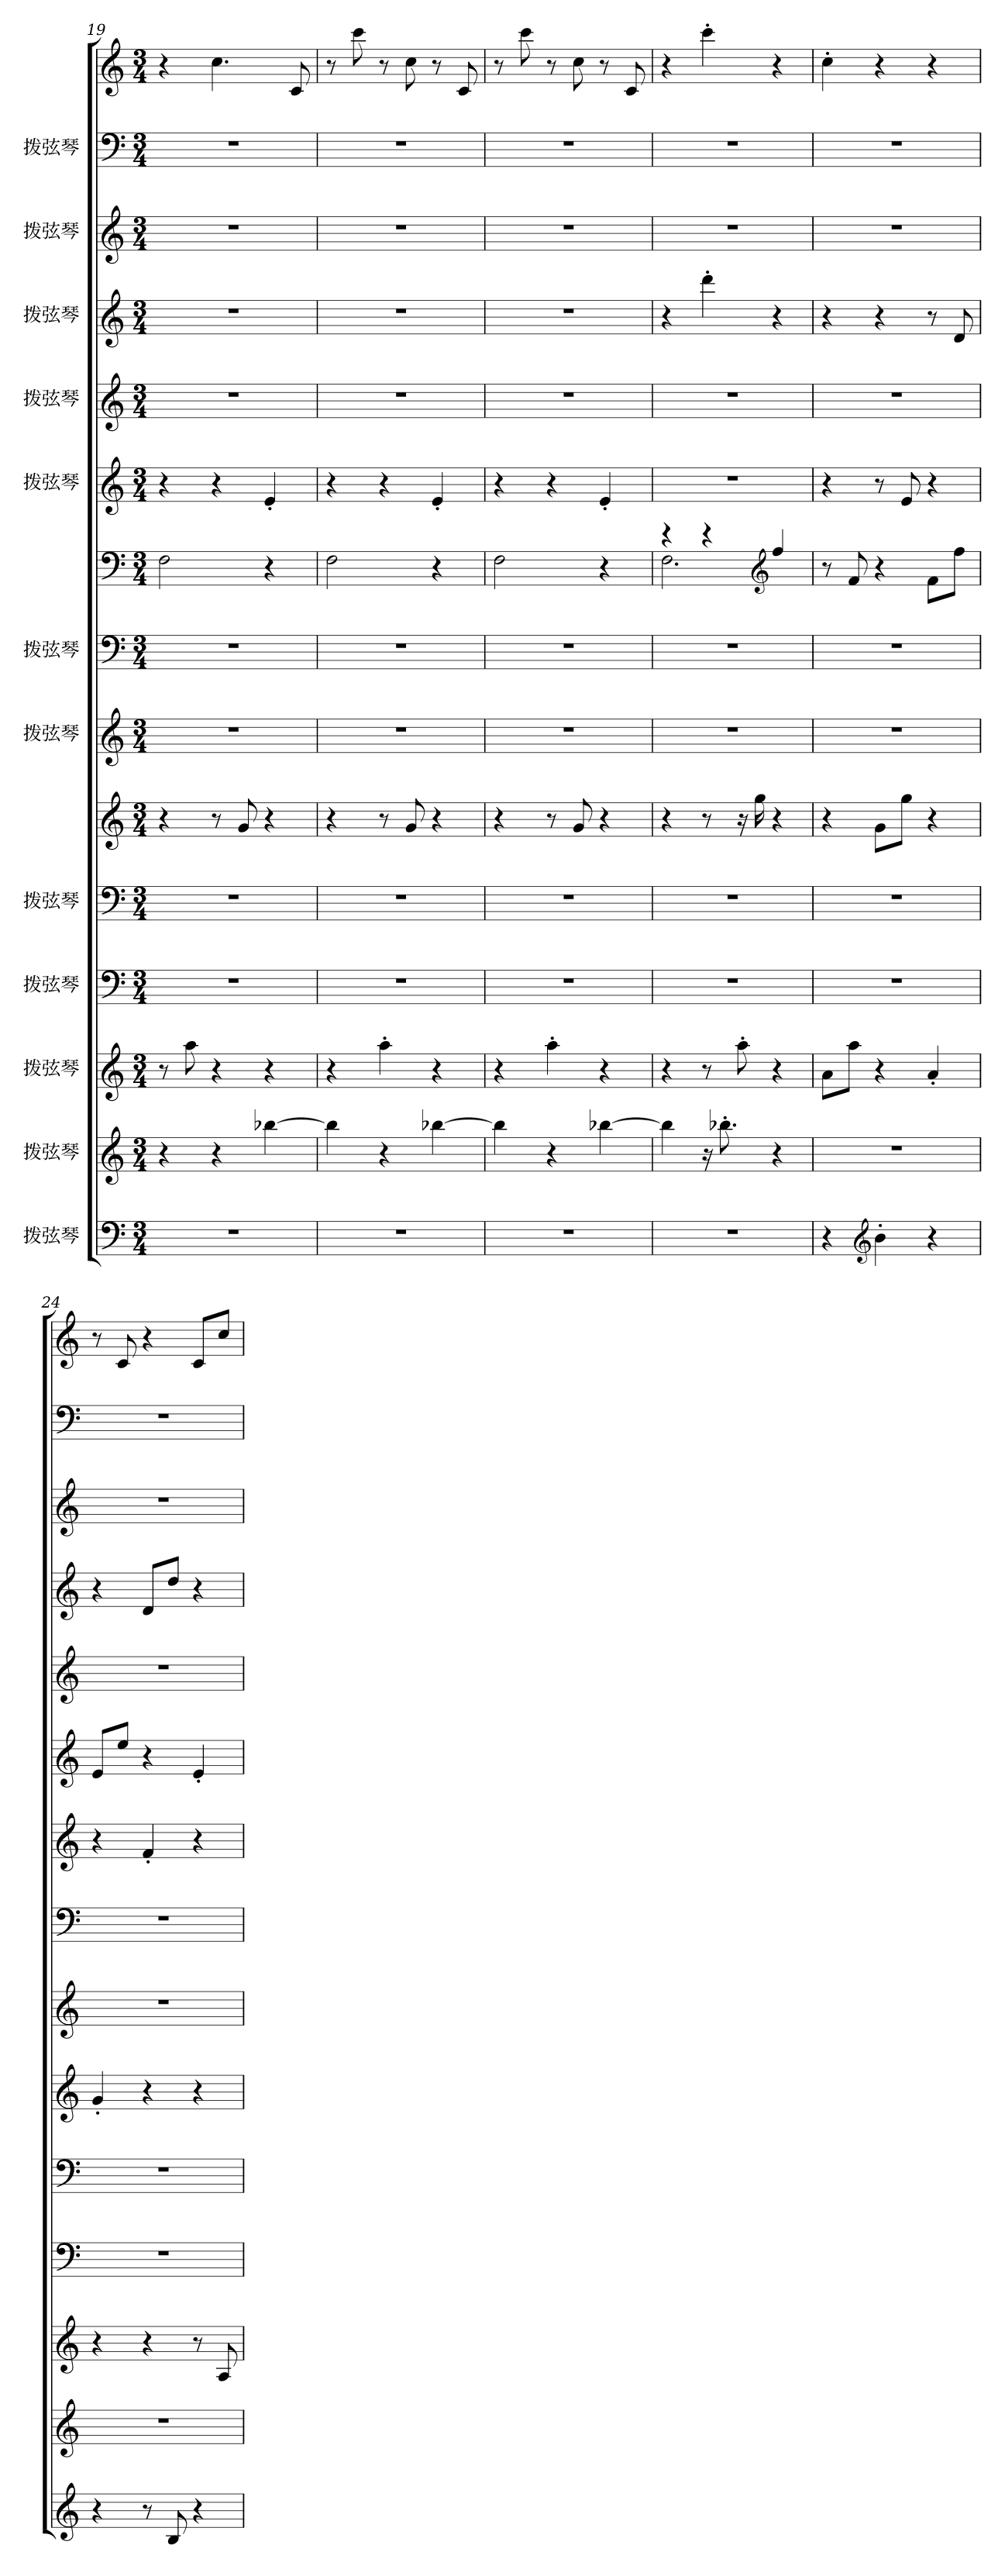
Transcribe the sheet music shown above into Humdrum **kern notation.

**kern	**kern	**kern	**kern	**kern	**kern	**kern	**kern	**kern	**kern	**kern	**kern	**kern	**kern	**kern
*part12	*part11	*part10	*part9	*part8	*part8	*part7	*part6	*part6	*part5	*part4	*part3	*part2	*part1	*part1
*staff15	*staff14	*staff13	*staff12	*staff11	*staff10	*staff9	*staff8	*staff7	*staff6	*staff5	*staff4	*staff3	*staff2	*staff1
*I"拨弦琴	*I"拨弦琴	*I"拨弦琴	*I"拨弦琴	*I"拨弦琴	*	*I"拨弦琴	*I"拨弦琴	*	*I"拨弦琴	*I"拨弦琴	*I"拨弦琴	*I"拨弦琴	*I"拨弦琴	*
!!LO:PB:g=z
*clefF4	*clefG2	*clefG2	*clefF4	*clefF4	*clefG2	*clefG2	*clefF4	*clefF4	*clefG2	*clefG2	*clefG2	*clefG2	*clefF4	*clefG2
*k[]	*k[]	*k[]	*k[]	*k[]	*k[]	*k[]	*k[]	*k[]	*k[]	*k[]	*k[]	*k[]	*k[]	*k[]
*M3/4	*M3/4	*M3/4	*M3/4	*M3/4	*M3/4	*M3/4	*M3/4	*M3/4	*M3/4	*M3/4	*M3/4	*M3/4	*M3/4	*M3/4
=19	=19	=19	=19	=19	=19	=19	=19	=19	=19	=19	=19	=19	=19	=19
2.r	4r	8r	2.r	2.r	4r	2.r	2.r	2F\	4r	2.r	2.r	2.r	2.r	4r
.	.	8aa\	.	.	.	.	.	.	.	.	.	.	.	.
.	4r	4r	.	.	8r	.	.	.	4r	.	.	.	.	4.cc\
.	.	.	.	.	8g/	.	.	.	.	.	.	.	.	.
.	[4bb-X\	4r	.	.	4r	.	.	4r	4e'/	.	.	.	.	.
.	.	.	.	.	.	.	.	.	.	.	.	.	.	8c/
=20	=20	=20	=20	=20	=20	=20	=20	=20	=20	=20	=20	=20	=20	=20
2.r	4bb-\]	4r	2.r	2.r	4r	2.r	2.r	2F\	4r	2.r	2.r	2.r	2.r	8r
.	.	.	.	.	.	.	.	.	.	.	.	.	.	8ccc\
.	4r	4aa'\	.	.	8r	.	.	.	4r	.	.	.	.	8r
.	.	.	.	.	8g/	.	.	.	.	.	.	.	.	8cc\
.	[4bb-X\	4r	.	.	4r	.	.	4r	4e'/	.	.	.	.	8r
.	.	.	.	.	.	.	.	.	.	.	.	.	.	8c/
=21	=21	=21	=21	=21	=21	=21	=21	=21	=21	=21	=21	=21	=21	=21
2.r	4bb-\]	4r	2.r	2.r	4r	2.r	2.r	2F\	4r	2.r	2.r	2.r	2.r	8r
.	.	.	.	.	.	.	.	.	.	.	.	.	.	8ccc\
.	4r	4aa'\	.	.	8r	.	.	.	4r	.	.	.	.	8r
.	.	.	.	.	8g/	.	.	.	.	.	.	.	.	8cc\
.	[4bb-X\	4r	.	.	4r	.	.	4r	4e'/	.	.	.	.	8r
.	.	.	.	.	.	.	.	.	.	.	.	.	.	8c/
=22	=22	=22	=22	=22	=22	=22	=22	=22	=22	=22	=22	=22	=22	=22
*	*	*	*	*	*	*	*	*^	*	*	*	*	*	*
2.r	4bb-\]	4r	2.r	2.r	4r	2.r	2.r	4r	2.F\	2.r	2.r	4r	2.r	2.r	4r
.	16r	8r	.	.	8r	.	.	4r	.	.	.	4ddd'\	.	.	4ccc'\
.	8.bb-X'\	.	.	.	.	.	.	.	.	.	.	.	.	.	.
.	.	8aa'\	.	.	16r	.	.	.	.	.	.	.	.	.	.
.	.	.	.	.	16gg\	.	.	.	.	.	.	.	.	.	.
*	*	*	*	*	*	*	*	*clefG2	*	*	*	*	*	*	*
.	4r	4r	.	.	4r	.	.	4ff/	.	.	.	4r	.	.	4r
*	*	*	*	*	*	*	*	*v	*v	*	*	*	*	*	*
=23	=23	=23	=23	=23	=23	=23	=23	=23	=23	=23	=23	=23	=23	=23
4r	2.r	8a\L	2.r	2.r	4r	2.r	2.r	8r	4r	2.r	4r	2.r	2.r	4cc'\
.	.	8aa\J	.	.	.	.	.	8f/	.	.	.	.	.	.
*clefG2	*	*	*	*	*	*	*	*	*	*	*	*	*	*
4b'\	.	4r	.	.	8g\L	.	.	4r	8r	.	4r	.	.	4r
.	.	.	.	.	8gg\J	.	.	.	8e/	.	.	.	.	.
4r	.	4a'/	.	.	4r	.	.	8f\L	4r	.	8r	.	.	4r
.	.	.	.	.	.	.	.	8ff\J	.	.	8d/	.	.	.
!!LO:PB:g=z
=24	=24	=24	=24	=24	=24	=24	=24	=24	=24	=24	=24	=24	=24	=24
4r	2.r	4r	2.r	2.r	4g'/	2.r	2.r	4r	8e/L	2.r	4r	2.r	2.r	8r
.	.	.	.	.	.	.	.	.	8ee/J	.	.	.	.	8c/
8r	.	4r	.	.	4r	.	.	4f'/	4r	.	8d/L	.	.	4r
8B/	.	.	.	.	.	.	.	.	.	.	8dd/J	.	.	.
4r	.	8r	.	.	4r	.	.	4r	4e'/	.	4r	.	.	8c/L
.	.	8A/	.	.	.	.	.	.	.	.	.	.	.	8cc/J
=	=	=	=	=	=	=	=	=	=	=	=	=	=	=
*-	*-	*-	*-	*-	*-	*-	*-	*-	*-	*-	*-	*-	*-	*-
